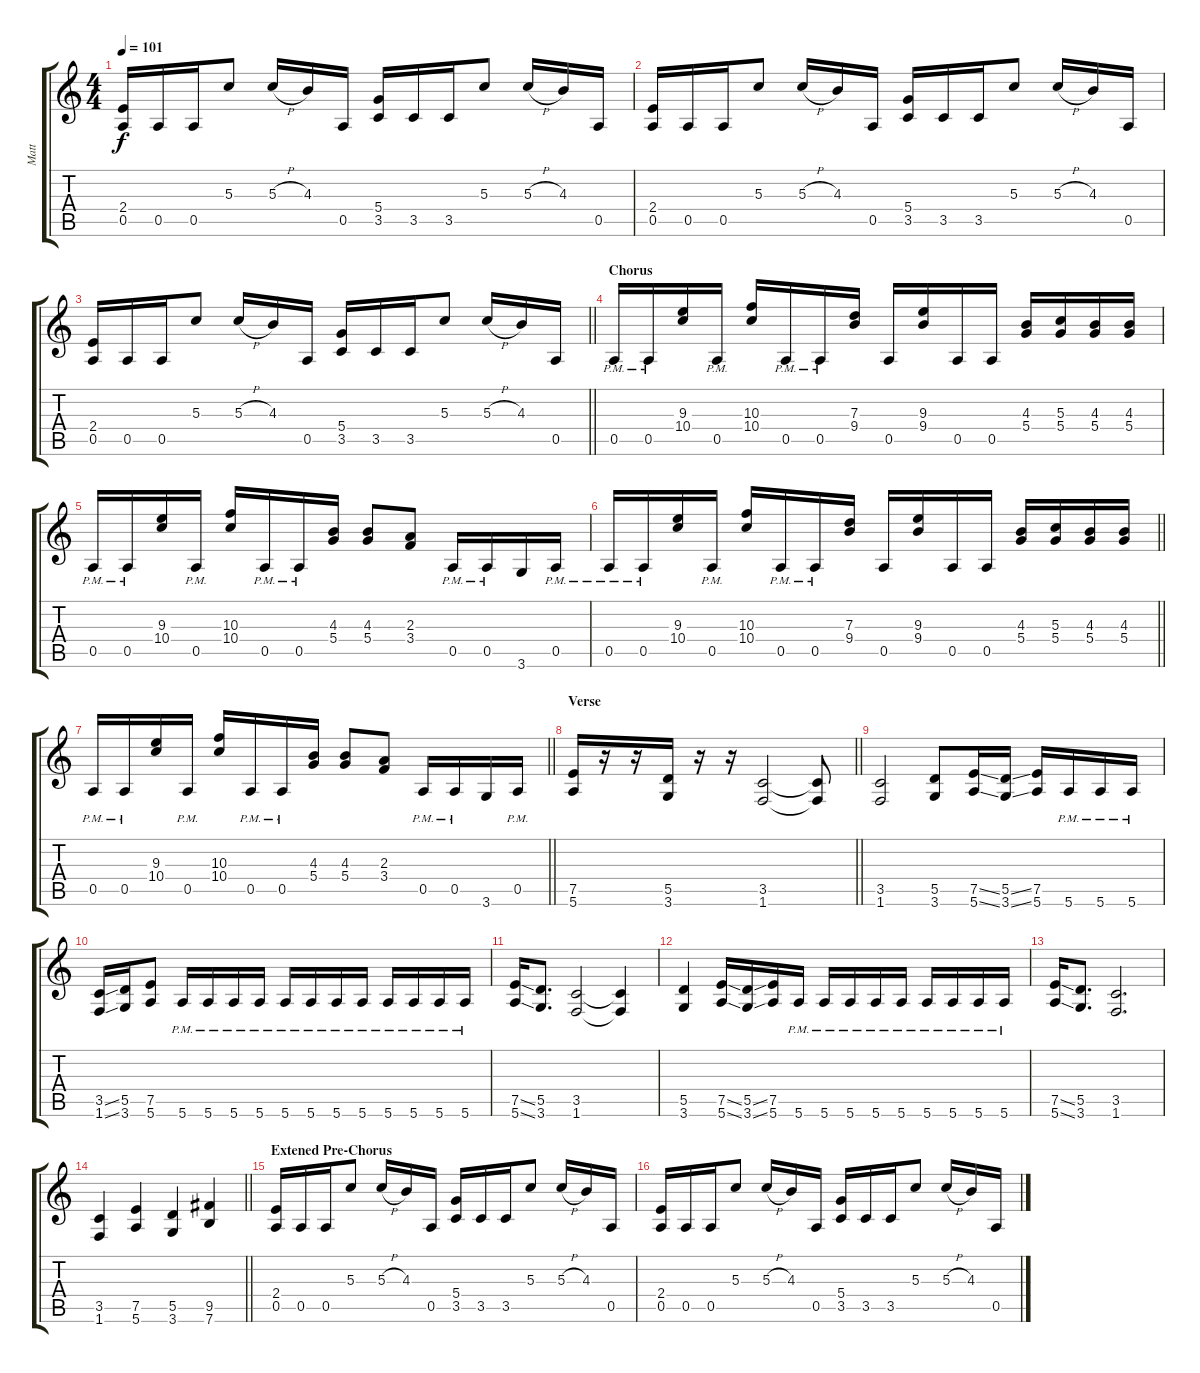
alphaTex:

\track ("Matt" "Matt") {instrument overdrivenguitar}
\staff {score tabs}
\tuning (E4 B3 G3 D3 A2 E2) {hide}
\ts (4 4)
\tempo 101
\clef g2
\ks c
(2.4 0.5).16{dy f} 0.5.16 0.5.16 5.3.8 5.3{h}.16 4.3.16 0.5.16 (5.4 3.5).16 3.5.16 3.5.16 5.3.8 5.3{h}.16 4.3.16 0.5.16 |
(2.4 0.5).16 0.5.16 0.5.16 5.3.8 5.3{h}.16 4.3.16 0.5.16 (5.4 3.5).16 3.5.16 3.5.16 5.3.8 5.3{h}.16 4.3.16 0.5.16 |
\barLineRight lightlight
(2.4 0.5).16 0.5.16 0.5.16 5.3.8 5.3{h}.16 4.3.16 0.5.16 (5.4 3.5).16 3.5.16 3.5.16 5.3.8 5.3{h}.16 4.3.16 0.5.16 |
\section ("" "Chorus")
0.5{pm}.16 0.5{pm}.16 (9.3 10.4).16 0.5{pm}.16 (10.3 10.4).16 0.5{pm}.16 0.5{pm}.16 (7.3 9.4).16 0.5.16 (9.3 9.4).16 0.5.16 0.5.16 (4.3 5.4).16 (5.3 5.4).16 (4.3 5.4).16 (4.3 5.4).16 |
0.5{pm}.16 0.5{pm}.16 (9.3 10.4).16 0.5{pm}.16 (10.3 10.4).16 0.5{pm}.16 0.5{pm}.16 (4.3 5.4).16 (4.3 5.4).8 (2.3 3.4).8 0.5{pm}.16 0.5{pm}.16 3.6.16 0.5{pm}.16 |
\barLineRight lightlight
0.5{pm}.16 0.5{pm}.16 (9.3 10.4).16 0.5{pm}.16 (10.3 10.4).16 0.5{pm}.16 0.5{pm}.16 (7.3 9.4).16 0.5.16 (9.3 9.4).16 0.5.16 0.5.16 (4.3 5.4).16 (5.3 5.4).16 (4.3 5.4).16 (4.3 5.4).16 |
\barLineRight lightlight
0.5{pm}.16 0.5{pm}.16 (9.3 10.4).16 0.5{pm}.16 (10.3 10.4).16 0.5{pm}.16 0.5{pm}.16 (4.3 5.4).16 (4.3 5.4).8 (2.3 3.4).8 0.5{pm}.16 0.5{pm}.16 3.6.16 0.5{pm}.16 |
\section ("" "Verse")
\barLineRight lightlight
(7.5 5.6).16 r.16 r.16 (5.5 3.6).16 r.16 r.16 (3.5 1.6).2 (3.5{t} 1.6{t}).8 |
(3.5 1.6).2 (5.5 3.6).8 (7.5{ss} 5.6{ss}).16 (5.5{ss} 3.6{ss}).16 (7.5 5.6).16 5.6{pm}.16 5.6{pm}.16 5.6{pm}.16 |
(3.5{ss} 1.6{ss}).16 (5.5 3.6).16 (7.5 5.6).8 5.6{pm}.16 5.6{pm}.16 5.6{pm}.16 5.6{pm}.16 5.6{pm}.16 5.6{pm}.16 5.6{pm}.16 5.6{pm}.16 5.6{pm}.16 5.6{pm}.16 5.6{pm}.16 5.6{pm}.16 |
(7.5{ss} 5.6{ss}).16 (5.5 3.6).8{d} (3.5 1.6).2 (3.5{t} 1.6{t}).4 |
(5.5 3.6).4 (7.5{ss} 5.6{ss}).16 (5.5{ss} 3.6{ss}).16 (7.5 5.6).16 5.6{pm}.16 5.6{pm}.16 5.6{pm}.16 5.6{pm}.16 5.6{pm}.16 5.6{pm}.16 5.6{pm}.16 5.6{pm}.16 5.6{pm}.16 |
(7.5{ss} 5.6{ss}).16 (5.5 3.6).8{d} (3.5 1.6).2{d} |
\barLineRight lightlight
(3.5 1.6).4 (7.5 5.6).4 (5.5 3.6).4 (9.5 7.6).4 |
\section ("" "Extened Pre-Chorus")
(2.4 0.5).16 0.5.16 0.5.16 5.3.8 5.3{h}.16 4.3.16 0.5.16 (5.4 3.5).16 3.5.16 3.5.16 5.3.8 5.3{h}.16 4.3.16 0.5.16 |
(2.4 0.5).16 0.5.16 0.5.16 5.3.8 5.3{h}.16 4.3.16 0.5.16 (5.4 3.5).16 3.5.16 3.5.16 5.3.8 5.3{h}.16 4.3.16 0.5.16
